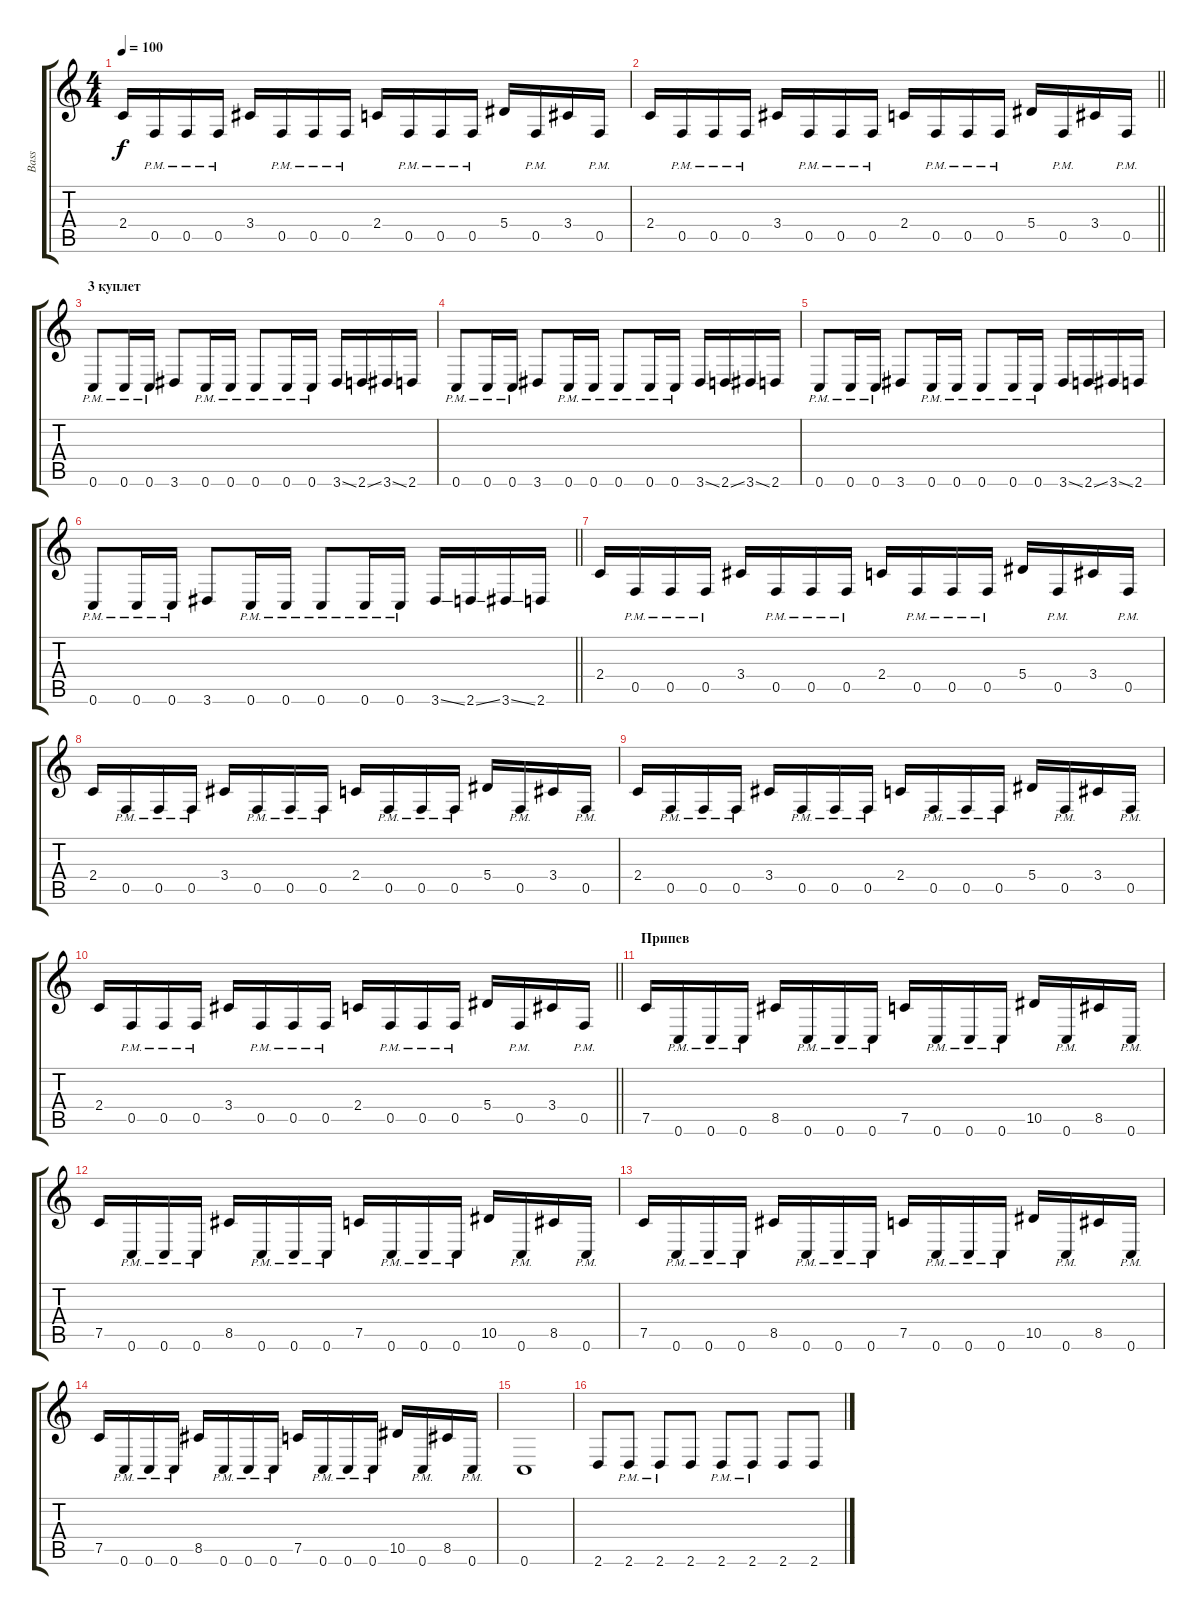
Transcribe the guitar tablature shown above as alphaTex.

\track ("Bass" "Bass") {instrument electricbassfinger}
\staff {score tabs}
\tuning (C4 G3 Eb3 Bb2 F2 C2) {hide}
\ts (4 4)
\tempo 100
\clef g2
\ks c
2.4.16{dy f} 0.5{pm}.16 0.5{pm}.16 0.5{pm}.16 3.4.16 0.5{pm}.16 0.5{pm}.16 0.5{pm}.16 2.4.16 0.5{pm}.16 0.5{pm}.16 0.5{pm}.16 5.4.16 0.5{pm}.16 3.4.16 0.5{pm}.16 |
\barLineRight lightlight
2.4.16 0.5{pm}.16 0.5{pm}.16 0.5{pm}.16 3.4.16 0.5{pm}.16 0.5{pm}.16 0.5{pm}.16 2.4.16 0.5{pm}.16 0.5{pm}.16 0.5{pm}.16 5.4.16 0.5{pm}.16 3.4.16 0.5{pm}.16 |
\section ("" "3 куплет")
0.6{pm}.8 0.6{pm}.16 0.6{pm}.16 3.6.8 0.6{pm}.16 0.6{pm}.16 0.6{pm}.8 0.6{pm}.16 0.6{pm}.16 3.6{ss}.16 2.6{ss}.16 3.6{ss}.16 2.6.16 |
0.6{pm}.8 0.6{pm}.16 0.6{pm}.16 3.6.8 0.6{pm}.16 0.6{pm}.16 0.6{pm}.8 0.6{pm}.16 0.6{pm}.16 3.6{ss}.16 2.6{ss}.16 3.6{ss}.16 2.6.16 |
0.6{pm}.8 0.6{pm}.16 0.6{pm}.16 3.6.8 0.6{pm}.16 0.6{pm}.16 0.6{pm}.8 0.6{pm}.16 0.6{pm}.16 3.6{ss}.16 2.6{ss}.16 3.6{ss}.16 2.6.16 |
\barLineRight lightlight
0.6{pm}.8 0.6{pm}.16 0.6{pm}.16 3.6.8 0.6{pm}.16 0.6{pm}.16 0.6{pm}.8 0.6{pm}.16 0.6{pm}.16 3.6{ss}.16 2.6{ss}.16 3.6{ss}.16 2.6.16 |
2.4.16 0.5{pm}.16 0.5{pm}.16 0.5{pm}.16 3.4.16 0.5{pm}.16 0.5{pm}.16 0.5{pm}.16 2.4.16 0.5{pm}.16 0.5{pm}.16 0.5{pm}.16 5.4.16 0.5{pm}.16 3.4.16 0.5{pm}.16 |
2.4.16 0.5{pm}.16 0.5{pm}.16 0.5{pm}.16 3.4.16 0.5{pm}.16 0.5{pm}.16 0.5{pm}.16 2.4.16 0.5{pm}.16 0.5{pm}.16 0.5{pm}.16 5.4.16 0.5{pm}.16 3.4.16 0.5{pm}.16 |
2.4.16 0.5{pm}.16 0.5{pm}.16 0.5{pm}.16 3.4.16 0.5{pm}.16 0.5{pm}.16 0.5{pm}.16 2.4.16 0.5{pm}.16 0.5{pm}.16 0.5{pm}.16 5.4.16 0.5{pm}.16 3.4.16 0.5{pm}.16 |
\barLineRight lightlight
2.4.16 0.5{pm}.16 0.5{pm}.16 0.5{pm}.16 3.4.16 0.5{pm}.16 0.5{pm}.16 0.5{pm}.16 2.4.16 0.5{pm}.16 0.5{pm}.16 0.5{pm}.16 5.4.16 0.5{pm}.16 3.4.16 0.5{pm}.16 |
\section ("" "Припев")
7.5.16 0.6{pm}.16 0.6{pm}.16 0.6{pm}.16 8.5.16 0.6{pm}.16 0.6{pm}.16 0.6{pm}.16 7.5.16 0.6{pm}.16 0.6{pm}.16 0.6{pm}.16 10.5.16 0.6{pm}.16 8.5.16 0.6{pm}.16 |
7.5.16 0.6{pm}.16 0.6{pm}.16 0.6{pm}.16 8.5.16 0.6{pm}.16 0.6{pm}.16 0.6{pm}.16 7.5.16 0.6{pm}.16 0.6{pm}.16 0.6{pm}.16 10.5.16 0.6{pm}.16 8.5.16 0.6{pm}.16 |
7.5.16 0.6{pm}.16 0.6{pm}.16 0.6{pm}.16 8.5.16 0.6{pm}.16 0.6{pm}.16 0.6{pm}.16 7.5.16 0.6{pm}.16 0.6{pm}.16 0.6{pm}.16 10.5.16 0.6{pm}.16 8.5.16 0.6{pm}.16 |
7.5.16 0.6{pm}.16 0.6{pm}.16 0.6{pm}.16 8.5.16 0.6{pm}.16 0.6{pm}.16 0.6{pm}.16 7.5.16 0.6{pm}.16 0.6{pm}.16 0.6{pm}.16 10.5.16 0.6{pm}.16 8.5.16 0.6{pm}.16 |
0.6.1 |
2.6.8 2.6{pm}.8 2.6{pm}.8 2.6.8 2.6{pm}.8 2.6{pm}.8 2.6.8 2.6.8
